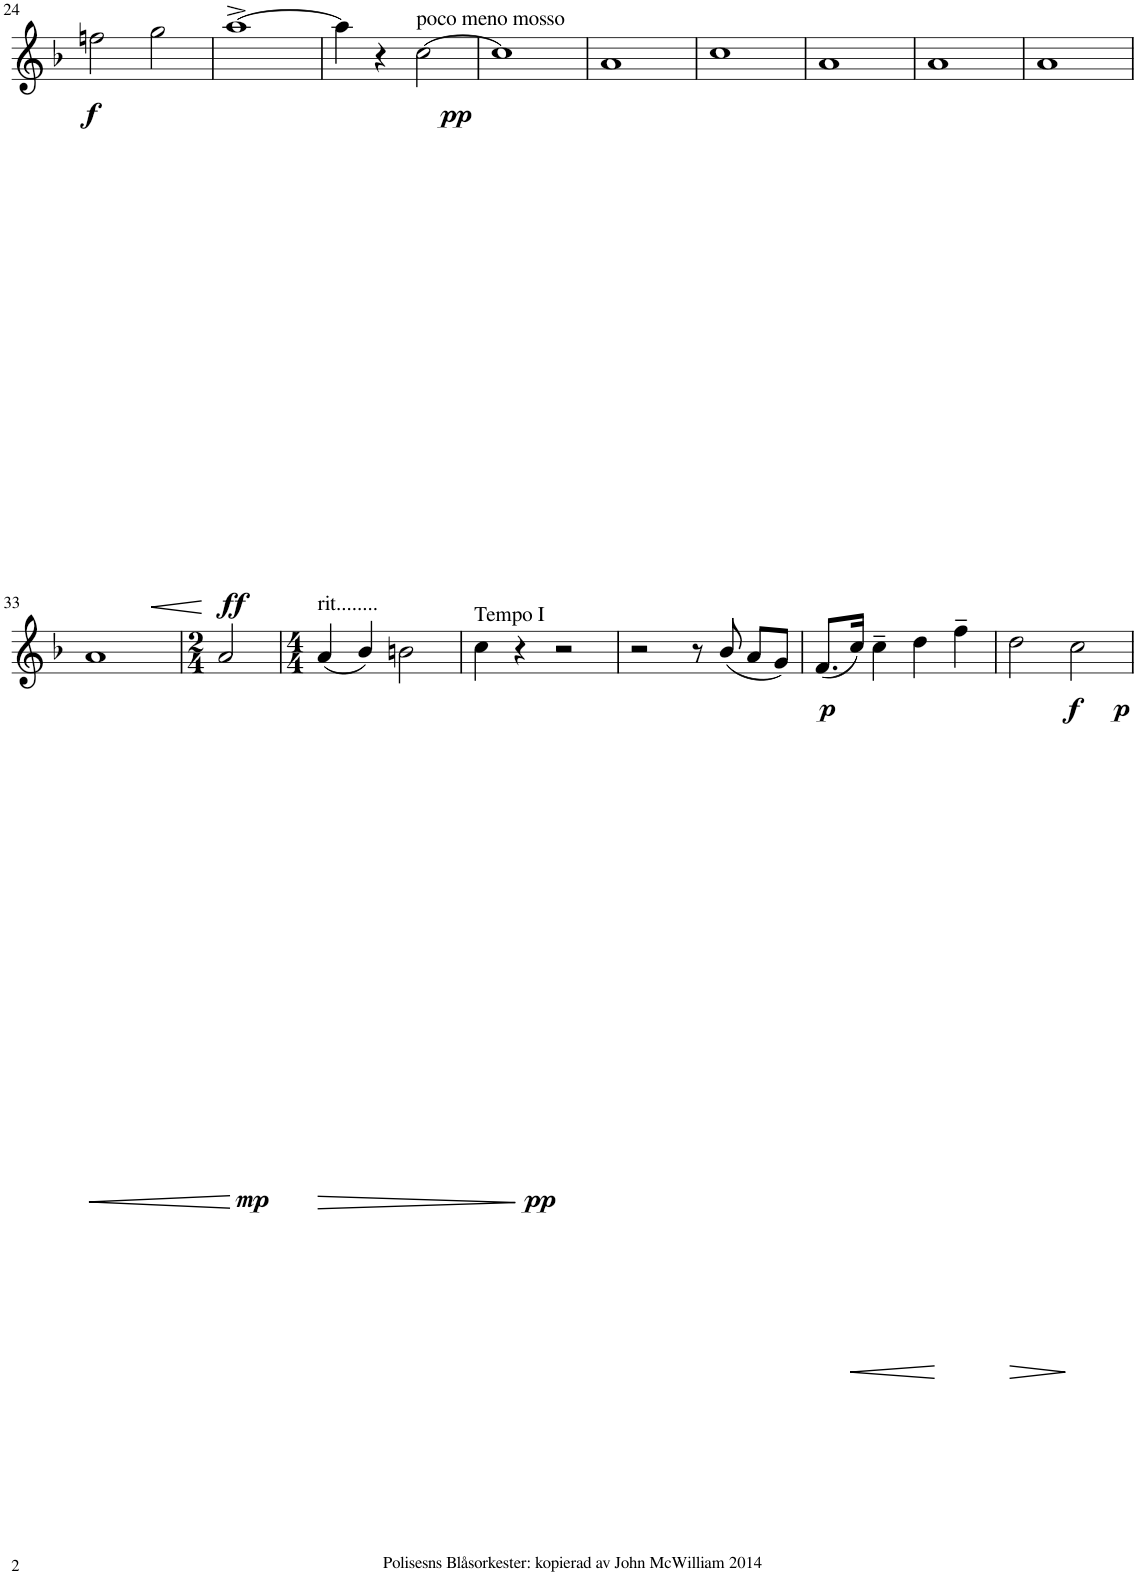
**kern	**dynam
*part1	*part1
*staff1	*staff1
*I"Bb Clarinet	*
*I'Cl	*
*clefG2	*
*Trd1c2	*
*k[b-]	*
*M4/4	*
=23	=23
(2ffn\	.
!	!LO:HP:b
2ff#X\)	<
.	[
!!LO:PB:g=z
=24	=24
!	!LO:DY:b
2ffn\	f
!	!LO:HP:b
2gg\	<
.	[
=25	=25
!	!LO:DY:b
[1aa^	ff
=26	=26
4aa\]	.
4r	.
!LO:TX:a:t=poco meno mosso	!
!	!LO:DY:b
[2cc\	pp
=27	=27
1cc]	.
=28	=28
1a	.
=29	=29
1cc	.
=30	=30
1a	.
=31	=31
1a	.
=32	=32
1a	.
!!LO:LB:g=z
=33	=33
!	!LO:HP:b
1a	<
.	[
=34	=34
*M2/4	*
!	!LO:DY:b
2a/	mp
=35	=35
*M4/4	*
!LO:TX:a:t=rit........	!
!	!LO:HP:b
(4a/	>
4b-/)	.
2bn\	.
.	]
=36	=36
!LO:TX:a:t=Tempo I	!
!	!LO:DY:b
4cc\	pp
4r	.
2r	.
=37	=37
2r	.
8r	.
(8b-/	.
8a/L	.
8g/J)	.
=38	=38
!	!LO:DY:b
(8.f/L	p
!	!LO:HP:b
16cc/Jk)	<
4cc~\	.
4dd\	.
!	!LO:DY:b
4ff~\	f
.	[
=	=
*-	*-
